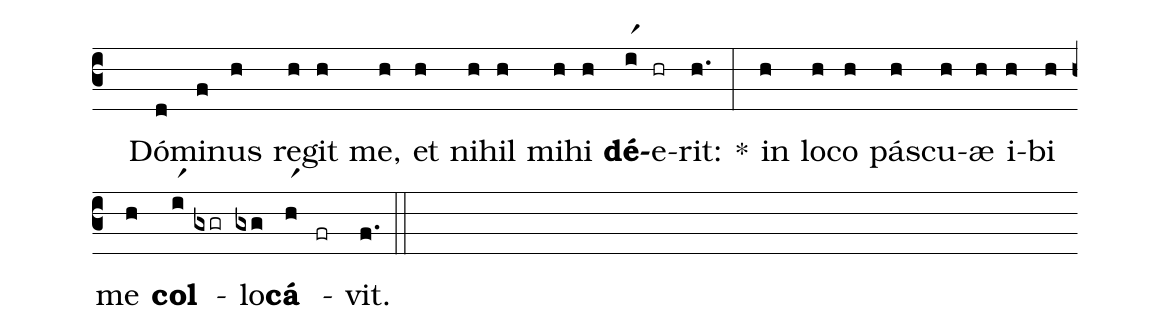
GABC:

%%
(c3)
( )Dó(d)mi(f)nus(h) re(h)git(h) me,(h) et(h) ni(h)hil(h) mi(h)hi(h) <b>dé</b>(ir1)e(hr)rit:(h.) *(:)
in(h) lo(h)co(h) pás(h)cu(h)æ(h) i(h)bi(h) me(h) <b>col</b>(ir1) -(gxgr) lo(gxg)<b>cá</b>(hr1) -(fr) vit.(f.) (::)
